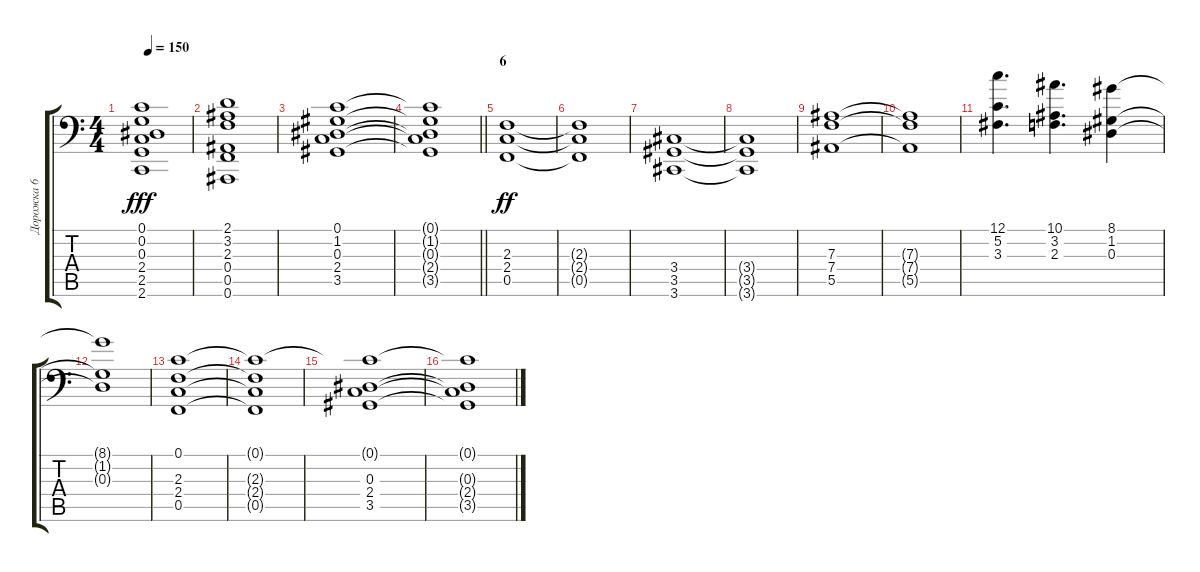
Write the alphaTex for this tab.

\track ("Дорожка 6" "Дорожка 6") {instrument stringensemble1}
\staff {score tabs}
\tuning (C4 G3 Eb3 Bb2 F2 Bb1) {hide}
\ts (4 4)
\tempo 150
\clef f4
\ks c
(0.1 0.2 0.3 2.4 2.5 2.6).1{dy fff} |
(2.1 3.2 2.3 0.4 0.5 0.6).1 |
(0.1 1.2 0.3 2.4 3.5).1 |
\barLineRight lightlight
(0.1{t} 1.2{t} 0.3{t} 2.4{t} 3.5{t}).1 |
\section ("" "6")
(2.3 2.4 0.5).1{dy ff} |
(2.3{t} 2.4{t} 0.5{t}).1 |
(3.4 3.5 3.6).1 |
(3.4{t} 3.5{t} 3.6{t}).1 |
(7.3 7.4 5.5).1 |
(7.3{t} 7.4{t} 5.5{t}).1 |
(12.1 5.2 3.3).4{d} (10.1 3.2 2.3).4{d} (8.1 1.2 0.3).4 |
(8.1{t} 1.2{t} 0.3{t}).1 |
(0.1 2.3 2.4 0.5).1 |
(0.1{t} 2.3{t} 2.4{t} 0.5{t}).1 |
(0.1{t} 0.3 2.4 3.5).1 |
(0.1{t} 0.3{t} 2.4{t} 3.5{t}).1
